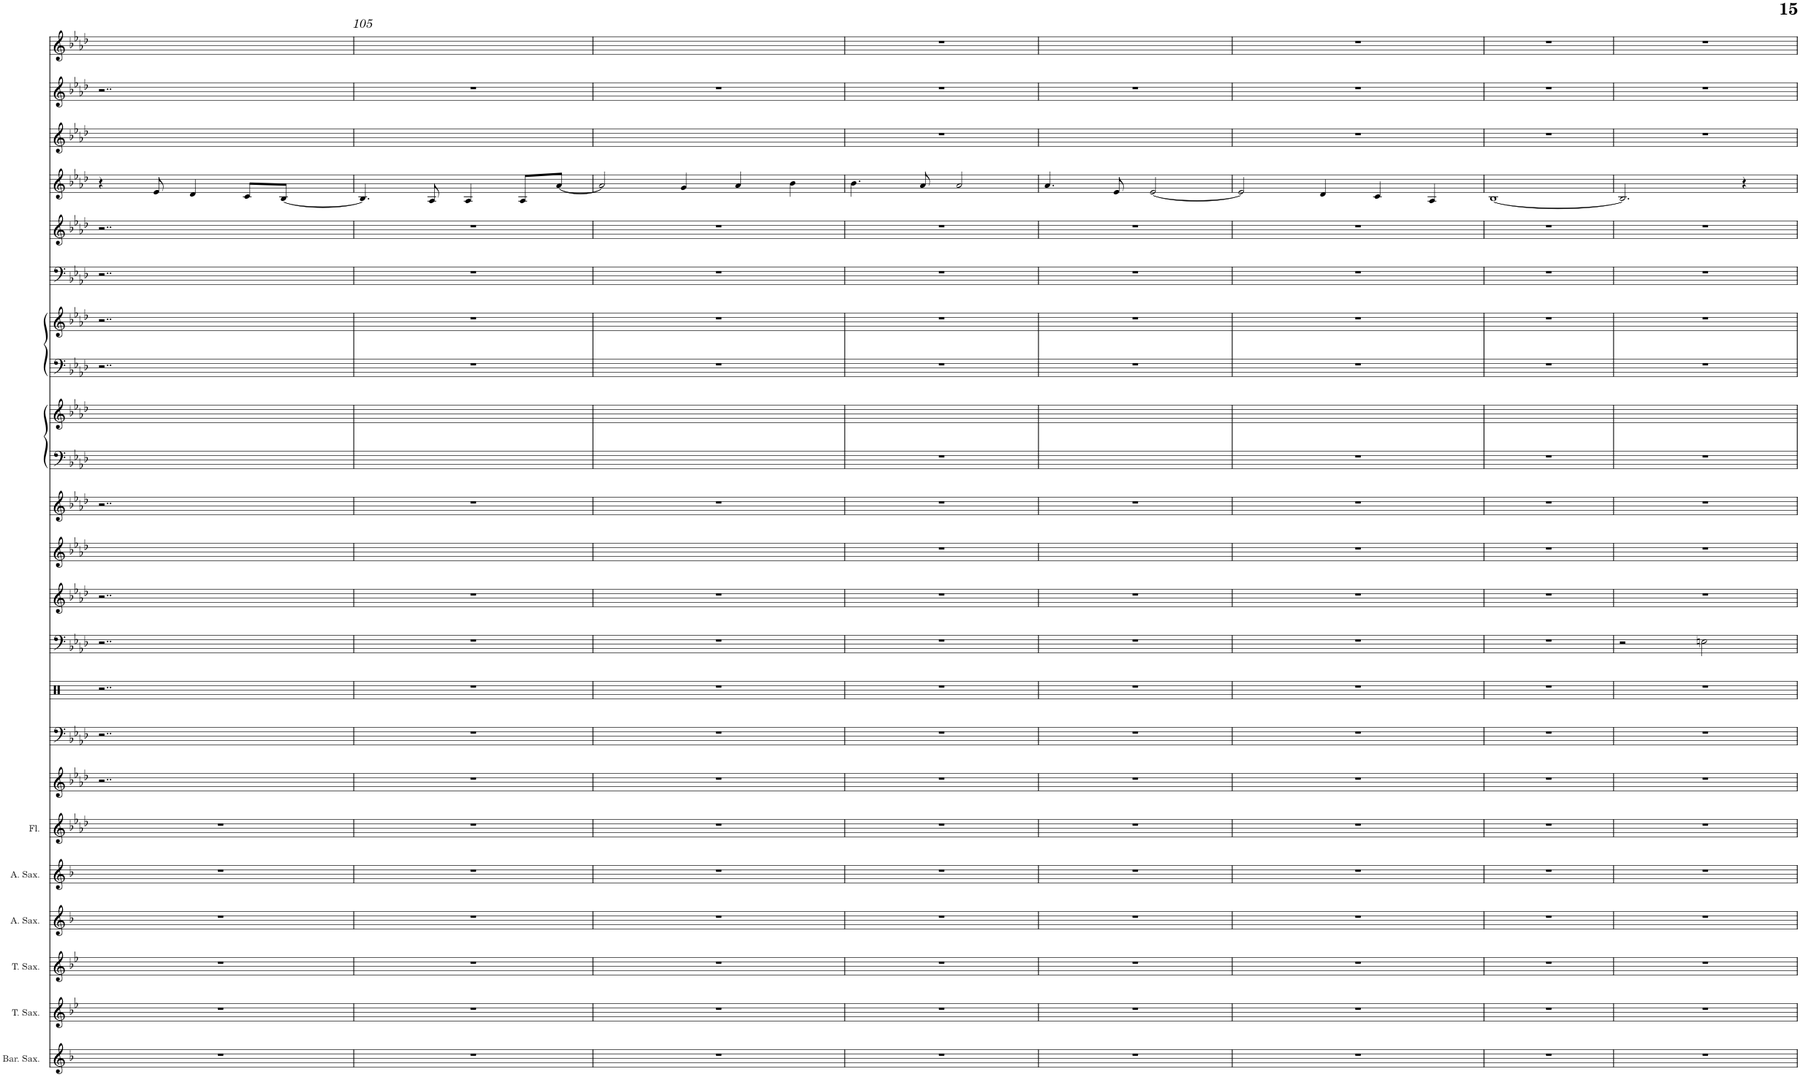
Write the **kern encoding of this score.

**kern	**kern	**kern	**kern	**kern	**kern	**kern	**kern	**kern	**kern	**kern	**kern	**kern	**kern	**kern	**kern	**kern	**kern	**kern	**kern	**kern	**kern	**kern
*part21	*part20	*part19	*part18	*part17	*part16	*part15	*part14	*part13	*part12	*part11	*part10	*part9	*part8	*part8	*part7	*part7	*part6	*part5	*part4	*part3	*part2	*part1
*staff23	*staff22	*staff21	*staff20	*staff19	*staff18	*staff17	*staff16	*staff15	*staff14	*staff13	*staff12	*staff11	*staff10	*staff9	*staff8	*staff7	*staff6	*staff5	*staff4	*staff3	*staff2	*staff1
*I"Baritone Saxophone	*I"Tenor Saxophone	*I"Tenor Saxophone	*I"Alto Saxophone	*I"Alto Saxophone	*I"Flute	*I"Voice	*I"Voice	*I"Voice	*I"Voice	*I"Voice	*I"Voice	*I"Voice	*I"Piano	*	*I"Piano	*	*I"Voice	*I"Voice	*I"Voice	*I"Voice	*I"Voice	*I"Voice
*I'Bar. Sax.	*I'T. Sax.	*I'T. Sax.	*I'A. Sax.	*I'A. Sax.	*I'Fl.	*I'V	*I'V	*I'V	*I'V	*I'V	*I'V	*I'V	*I'Pno	*	*I'Pno	*	*I'V	*I'V	*I'V	*I'V	*I'V	*I'V
!!LO:PB:g=z
*clefG2	*clefG2	*clefG2	*clefG2	*clefG2	*clefG2	*clefG2	*clefF4	*clefX	*clefF4	*clefG2	*clefG2	*clefG2	*clefF4	*clefG2	*clefF4	*clefG2	*clefF4	*clefG2	*clefG2	*clefG2	*clefG2	*clefG2
*Trd12c21	*Trd8c14	*Trd8c14	*Trd5c9	*Trd5c9	*	*	*	*	*	*	*	*	*	*	*	*	*	*	*	*	*	*
*k[b-]	*k[b-e-]	*k[b-e-]	*k[b-]	*k[b-]	*k[b-e-a-d-]	*k[b-e-a-d-]	*k[b-e-a-d-]	*k[]	*k[b-e-a-d-]	*k[b-e-a-d-]	*k[b-e-a-d-]	*k[b-e-a-d-]	*k[b-e-a-d-]	*k[b-e-a-d-]	*k[b-e-a-d-]	*k[b-e-a-d-]	*k[b-e-a-d-]	*k[b-e-a-d-]	*k[b-e-a-d-]	*k[b-e-a-d-]	*k[b-e-a-d-]	*k[b-e-a-d-]
*M4/4	*M4/4	*M4/4	*M4/4	*M4/4	*M4/4	*M4/4	*M4/4	*M4/4	*M4/4	*M4/4	*M4/4	*M4/4	*M4/4	*M4/4	*M4/4	*M4/4	*M4/4	*M4/4	*M4/4	*M4/4	*M4/4	*M4/4
=104X1	=104X1	=104X1	=104X1	=104X1	=104X1	=104X1	=104X1	=104X1	=104X1	=104X1	=104X1	=104X1	=104X1	=104X1	=104X1	=104X1	=104X1	=104X1	=104X1	=104X1	=104X1	=104X1
1r	1r	1r	1r	1r	1r	2..r	2..r	2..r	2..r	2..r	1ryy	2..r	1ryy	1ryy	2..r	2..r	2..r	2..r	4r	1ryy	2..r	1ryy
.	.	.	.	.	.	.	.	.	.	.	.	.	.	.	.	.	.	.	8e-/	.	.	.
.	.	.	.	.	.	.	.	.	.	.	.	.	.	.	.	.	.	.	4d-/	.	.	.
.	.	.	.	.	.	.	.	.	.	.	.	.	.	.	.	.	.	.	8c/L	.	.	.
.	.	.	.	.	.	.	.	.	.	.	.	.	.	.	.	.	.	.	[<8B-/J	.	.	.
.	.	.	.	.	.	8ryy	8ryy	8ryy	8ryy	8ryy	.	8ryy	.	.	8ryy	8ryy	8ryy	8ryy	8ryy	.	8ryy	.
=105	=105	=105	=105	=105	=105	=105	=105	=105	=105	=105	=105	=105	=105	=105	=105	=105	=105	=105	=105	=105	=105	=105
1r	1r	1r	1r	1r	1r	1r	1r	1r	1r	1r	1ryy	1r	1ryy	1ryy	1r	1r	1r	1r	4.B-/]	1ryy	1r	1ryy
.	.	.	.	.	.	.	.	.	.	.	.	.	.	.	.	.	.	.	8A-/	.	.	.
.	.	.	.	.	.	.	.	.	.	.	.	.	.	.	.	.	.	.	4A-/	.	.	.
.	.	.	.	.	.	.	.	.	.	.	.	.	.	.	.	.	.	.	8A-/L	.	.	.
.	.	.	.	.	.	.	.	.	.	.	.	.	.	.	.	.	.	.	[<8a-/J	.	.	.
=106	=106	=106	=106	=106	=106	=106	=106	=106	=106	=106	=106	=106	=106	=106	=106	=106	=106	=106	=106	=106	=106	=106
1r	1r	1r	1r	1r	1r	1r	1r	1r	1r	1r	1ryy	1r	1ryy	1ryy	1r	1r	1r	1r	2a-/]	1ryy	1r	1ryy
.	.	.	.	.	.	.	.	.	.	.	.	.	.	.	.	.	.	.	4g/	.	.	.
.	.	.	.	.	.	.	.	.	.	.	.	.	.	.	.	.	.	.	4a-/	.	.	.
4ryy	4ryy	4ryy	4ryy	4ryy	4ryy	4ryy	4ryy	4ryy	4ryy	4ryy	4ryy	4ryy	4ryy	4ryy	4ryy	4ryy	4ryy	4ryy	4b-\	4ryy	4ryy	4ryy
=107	=107	=107	=107	=107	=107	=107	=107	=107	=107	=107	=107	=107	=107	=107	=107	=107	=107	=107	=107	=107	=107	=107
1r	1r	1r	1r	1r	1r	1r	1r	1r	1r	1r	1r	1r	1r	1ryy	1r	1r	1r	1r	4.b-\	1r	1r	1r
.	.	.	.	.	.	.	.	.	.	.	.	.	.	.	.	.	.	.	8a-/	.	.	.
.	.	.	.	.	.	.	.	.	.	.	.	.	.	.	.	.	.	.	2a-/	.	.	.
4ryy	4ryy	4ryy	4ryy	4ryy	4ryy	4ryy	4ryy	4ryy	4ryy	4ryy	4ryy	4ryy	4ryy	4ryy	4r	4ryy	4ryy	4ryy	4ryy	4ryy	4ryy	4ryy
=108	=108	=108	=108	=108	=108	=108	=108	=108	=108	=108	=108	=108	=108	=108	=108	=108	=108	=108	=108	=108	=108	=108
1r	1r	1r	1r	1r	1r	1r	1r	1r	1r	1r	1ryy	1r	1ryy	1ryy	1r	1r	1r	1r	4.a-/	1ryy	1r	1ryy
.	.	.	.	.	.	.	.	.	.	.	.	.	.	.	.	.	.	.	8e-/	.	.	.
.	.	.	.	.	.	.	.	.	.	.	.	.	.	.	.	.	.	.	[<2e-/	.	.	.
=109	=109	=109	=109	=109	=109	=109	=109	=109	=109	=109	=109	=109	=109	=109	=109	=109	=109	=109	=109	=109	=109	=109
1r	1r	1r	1r	1r	1r	1r	1r	1r	1r	1r	1r	1r	1r	1ryy	1r	1r	1r	1r	2e-/]	1r	1r	1r
.	.	.	.	.	.	.	.	.	.	.	.	.	.	.	.	.	.	.	4d-/	.	.	.
.	.	.	.	.	.	.	.	.	.	.	.	.	.	.	.	.	.	.	4c/	.	.	.
4ryy	4ryy	4ryy	4ryy	4ryy	4ryy	4ryy	4ryy	4ryy	4ryy	4ryy	4ryy	4ryy	4ryy	4ryy	4ryy	4ryy	4ryy	4ryy	4A-/	4ryy	4ryy	4ryy
=110	=110	=110	=110	=110	=110	=110	=110	=110	=110	=110	=110	=110	=110	=110	=110	=110	=110	=110	=110	=110	=110	=110
1r	1r	1r	1r	1r	1r	1r	1r	1r	1r	1r	1r	1r	1r	1ryy	1r	1r	1r	1r	[<1B-	1r	1r	1r
4ryy	4ryy	4ryy	4ryy	4ryy	4ryy	4ryy	4ryy	4ryy	4ryy	4ryy	4ryy	4ryy	4r	4ryy	4r	4ryy	4ryy	4ryy	4ryy	4ryy	4ryy	4ryy
=111	=111	=111	=111	=111	=111	=111	=111	=111	=111	=111	=111	=111	=111	=111	=111	=111	=111	=111	=111	=111	=111	=111
1r	1r	1r	1r	1r	1r	1r	1r	1r	2r	1r	1r	1r	1r	1ryy	1r	1r	1r	1r	2.B-/]	1r	1r	1r
.	.	.	.	.	.	.	.	.	2En\	.	.	.	.	.	.	.	.	.	.	.	.	.
.	.	.	.	.	.	.	.	.	.	.	.	.	.	.	.	.	.	.	4r	.	.	.
=	=	=	=	=	=	=	=	=	=	=	=	=	=	=	=	=	=	=	=	=	=	=
*-	*-	*-	*-	*-	*-	*-	*-	*-	*-	*-	*-	*-	*-	*-	*-	*-	*-	*-	*-	*-	*-	*-
